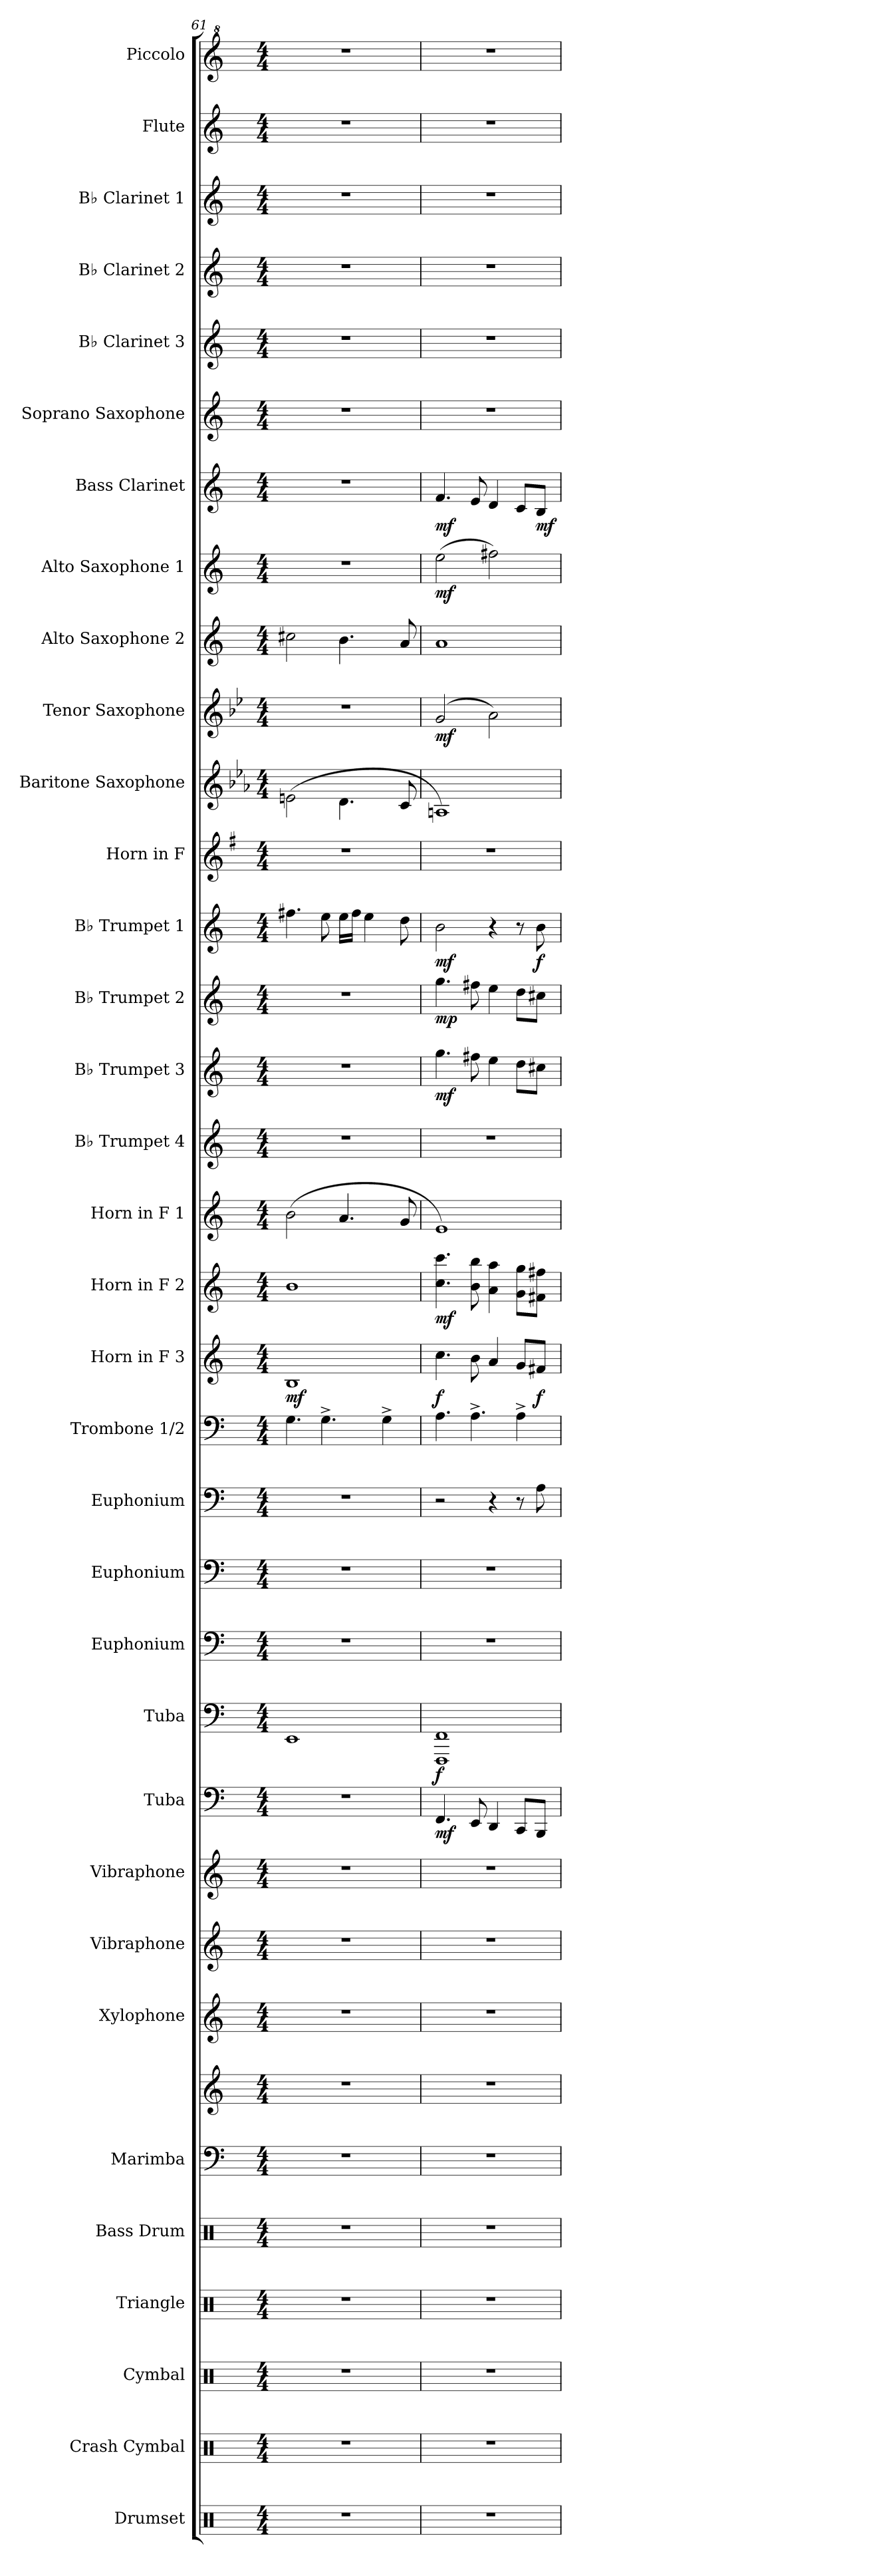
**kern	**kern	**kern	**kern	**kern	**kern	**kern	**kern	**kern	**kern	**kern	**dynam	**kern	**dynam	**kern	**kern	**kern	**kern	**kern	**dynam	**kern	**dynam	**kern	**kern	**kern	**dynam	**kern	**dynam	**kern	**dynam	**kern	**kern	**kern	**dynam	**kern	**kern	**dynam	**kern	**dynam	**kern	**kern	**kern	**kern	**kern	**kern
*part34	*part33	*part32	*part31	*part30	*part29	*part29	*part28	*part27	*part26	*part25	*part25	*part24	*part24	*part23	*part22	*part21	*part20	*part19	*part19	*part18	*part18	*part17	*part16	*part15	*part15	*part14	*part14	*part13	*part13	*part12	*part11	*part10	*part10	*part9	*part8	*part8	*part7	*part7	*part6	*part5	*part4	*part3	*part2	*part1
*staff35	*staff34	*staff33	*staff32	*staff31	*staff30	*staff29	*staff28	*staff27	*staff26	*staff25	*staff25	*staff24	*staff24	*staff23	*staff22	*staff21	*staff20	*staff19	*staff19	*staff18	*staff18	*staff17	*staff16	*staff15	*staff15	*staff14	*staff14	*staff13	*staff13	*staff12	*staff11	*staff10	*staff10	*staff9	*staff8	*staff8	*staff7	*staff7	*staff6	*staff5	*staff4	*staff3	*staff2	*staff1
*I"Drumset	*I"Crash Cymbal	*I"Cymbal	*I"Triangle	*I"Bass Drum	*I"Marimba	*	*I"Xylophone	*I"Vibraphone	*I"Vibraphone	*I"Tuba	*	*I"Tuba	*	*I"Euphonium	*I"Euphonium	*I"Euphonium	*I"Trombone 1/2	*I"Horn in F 3	*	*I"Horn in F 2	*	*I"Horn in F 1	*I"B♭ Trumpet 4	*I"B♭ Trumpet 3	*	*I"B♭ Trumpet 2	*	*I"B♭ Trumpet 1	*	*I"Horn in F	*I"Baritone Saxophone	*I"Tenor Saxophone	*	*I"Alto Saxophone 2	*I"Alto Saxophone 1	*	*I"Bass Clarinet	*	*I"Soprano Saxophone	*I"B♭ Clarinet 3	*I"B♭ Clarinet 2	*I"B♭ Clarinet 1	*I"Flute	*I"Piccolo
*I'Drs.	*I'Cr. Cym.	*I'Cym.	*I'Trgl.	*I'B. Dr.	*I'Mrm.	*	*I'Xyl.	*I'Vib.	*I'Vib.	*I'Tba.	*	*I'Tba.	*	*I'Euph.	*I'Euph.	*I'Euph.	*I'Tbn. 1/2	*	*	*	*	*	*I'B♭ Tpt. 4	*I'B♭ Tpt. 3	*	*I'B♭ Tpt. 2	*	*I'B♭ Tpt. 1	*	*	*I'Bar. Sax.	*I'T. Sax.	*	*I'A. Sax. 2	*I'A. Sax. 1	*	*I'B. Cl.	*	*I'S. Sax.	*I'B♭ Cl. 3	*I'B♭ Cl. 2	*I'B♭ Cl. 1	*I'Fl.	*I'Picc.
*clefX	*clefX	*clefX	*clefX	*clefX	*clefF4	*clefG2	*clefG2	*clefG2	*clefG2	*clefF4	*	*clefF4	*	*clefF4	*clefF4	*clefF4	*clefF4	*clefG2	*	*clefG2	*	*clefG2	*clefG2	*clefG2	*	*clefG2	*	*clefG2	*	*clefG2	*clefG2	*clefG2	*	*clefG2	*clefG2	*	*clefG2	*	*clefG2	*clefG2	*clefG2	*clefG2	*clefG2	*clefG^2
*	*	*	*	*	*	*	*ITrd-7c-12	*	*	*	*	*	*	*	*	*	*	*ITrd4c7	*	*ITrd4c7	*	*ITrd4c7	*ITrd1c2	*ITrd1c2	*	*ITrd1c2	*	*ITrd1c2	*	*ITrd4c7	*ITrd12c21	*ITrd8c14	*	*ITrd5c9	*ITrd5c9	*	*ITrd8c14	*	*ITrd1c2	*ITrd1c2	*ITrd1c2	*ITrd1c2	*	*ITrd-7c-12
*k[]	*k[]	*k[]	*k[]	*k[]	*k[]	*k[]	*k[]	*k[]	*k[]	*k[]	*	*k[]	*	*k[]	*k[]	*k[]	*k[]	*k[b-]	*	*k[b-]	*	*k[b-]	*k[b-e-]	*k[b-e-]	*	*k[b-e-]	*	*k[b-e-]	*	*k[]	*k[b-e-a-]	*k[b-e-]	*	*k[b-e-a-]	*k[b-e-a-]	*	*k[]	*	*k[b-e-]	*k[b-e-]	*k[b-e-]	*k[b-e-]	*k[]	*k[]
*M4/4	*M4/4	*M4/4	*M4/4	*M4/4	*M4/4	*M4/4	*M4/4	*M4/4	*M4/4	*M4/4	*	*M4/4	*	*M4/4	*M4/4	*M4/4	*M4/4	*M4/4	*	*M4/4	*	*M4/4	*M4/4	*M4/4	*	*M4/4	*	*M4/4	*	*M4/4	*M4/4	*M4/4	*	*M4/4	*M4/4	*	*M4/4	*	*M4/4	*M4/4	*M4/4	*M4/4	*M4/4	*M4/4
=61	=61	=61	=61	=61	=61	=61	=61	=61	=61	=61	=61	=61	=61	=61	=61	=61	=61	=61	=61	=61	=61	=61	=61	=61	=61	=61	=61	=61	=61	=61	=61	=61	=61	=61	=61	=61	=61	=61	=61	=61	=61	=61	=61	=61
!	!	!	!	!	!	!	!	!	!	!	!	!	!	!	!	!	!	!	!LO:DY:b	!	!	!	!	!	!	!	!	!	!	!	!	!	!	!	!	!	!	!	!	!	!	!	!	!
1r	1r	1r	1r	1r	1r	1r	1r	1r	1r	1r	.	1EE	.	1r	1r	1r	4.G\	1E	mf	1e	.	(2e\	1r	1r	.	1r	.	4.een\	.	1r	(2En\	1r	.	2en\	1r	.	1r	.	1r	1r	1r	1r	1r	1r
.	.	.	.	.	.	.	.	.	.	.	.	.	.	.	.	.	4.G^\	.	.	.	.	.	.	.	.	.	.	8dd\	.	.	.	.	.	.	.	.	.	.	.	.	.	.	.	.
.	.	.	.	.	.	.	.	.	.	.	.	.	.	.	.	.	.	.	.	.	.	4.d/	.	.	.	.	.	16dd\LL	.	.	4.D\	.	.	4.d\	.	.	.	.	.	.	.	.	.	.
.	.	.	.	.	.	.	.	.	.	.	.	.	.	.	.	.	.	.	.	.	.	.	.	.	.	.	.	16ee\JJ	.	.	.	.	.	.	.	.	.	.	.	.	.	.	.	.
.	.	.	.	.	.	.	.	.	.	.	.	.	.	.	.	.	.	.	.	.	.	.	.	.	.	.	.	4dd\	.	.	.	.	.	.	.	.	.	.	.	.	.	.	.	.
.	.	.	.	.	.	.	.	.	.	.	.	.	.	.	.	.	4G^\	.	.	.	.	.	.	.	.	.	.	.	.	.	.	.	.	.	.	.	.	.	.	.	.	.	.	.
.	.	.	.	.	.	.	.	.	.	.	.	.	.	.	.	.	.	.	.	.	.	8c/	.	.	.	.	.	8cc\	.	.	8C/	.	.	8c/	.	.	.	.	.	.	.	.	.	.
=62	=62	=62	=62	=62	=62	=62	=62	=62	=62	=62	=62	=62	=62	=62	=62	=62	=62	=62	=62	=62	=62	=62	=62	=62	=62	=62	=62	=62	=62	=62	=62	=62	=62	=62	=62	=62	=62	=62	=62	=62	=62	=62	=62	=62
*	*	*	*	*	*	*	*	*	*	*	*	*	*	*	*	*	*	*	*	*	*	*	*	*	*	*	*	*	*	*	*	*	*	*	*	*	*	*	*	*	*	*	*	*MM114
!	!	!	!	!	!	!	!	!	!	!	!LO:DY:b	!	!LO:DY:b	!	!	!	!	!	!LO:DY:b	!	!LO:DY:b	!	!	!	!LO:DY:b	!	!LO:DY:b	!	!LO:DY:b	!	!	!	!LO:DY:b	!	!	!LO:DY:b	!	!LO:DY:b	!	!	!	!	!	!
1r	1r	1r	1r	1r	1r	1r	1r	1r	1r	4.FF/	mf	1FFF 1FF	f	1r	1r	2r	4.A\	4.f\	f	4.f\ 4.ff\	mf	1A)	1r	4.ff\	mf	4.ff\	mp	2a\	mf	1r	1AAn)	(2G/	mf	1c	(2g\	mf	4.F/	mf	1r	1r	1r	1r	1r	1r
.	.	.	.	.	.	.	.	.	.	8EE/	.	.	.	.	.	.	4.A^\	8e\	.	8e\ 8ee\	.	.	.	8een\	.	8een\	.	.	.	.	.	.	.	.	.	.	8E/	.	.	.	.	.	.	.
.	.	.	.	.	.	.	.	.	.	4DD/	.	.	.	.	.	4r	.	4d/	.	4d\ 4dd\	.	.	.	4dd\	.	4dd\	.	4r	.	.	.	2A\)	.	.	2an\)	.	4D/	.	.	.	.	.	.	.
.	.	.	.	.	.	.	.	.	.	8CC/L	.	.	.	.	.	8r	4A^\	8c/L	.	8c\ 8cc\L	.	.	.	8cc\L	.	8cc\L	.	8r	.	.	.	.	.	.	.	.	8C/L	.	.	.	.	.	.	.
!	!	!	!	!	!	!	!	!	!	!	!	!	!	!	!	!	!	!	!LO:DY:b	!	!	!	!	!	!	!	!	!	!LO:DY:b	!	!	!	!	!	!	!	!	!LO:DY:b	!	!	!	!	!	!
.	.	.	.	.	.	.	.	.	.	8BBB/J	.	.	.	.	.	8A\	.	8Bn/J	f	8Bn\ 8bn\J	.	.	.	8bn\J	.	8bn\J	.	8a\	f	.	.	.	.	.	.	.	8BB/J	mf	.	.	.	.	.	.
=	=	=	=	=	=	=	=	=	=	=	=	=	=	=	=	=	=	=	=	=	=	=	=	=	=	=	=	=	=	=	=	=	=	=	=	=	=	=	=	=	=	=	=	=
*-	*-	*-	*-	*-	*-	*-	*-	*-	*-	*-	*-	*-	*-	*-	*-	*-	*-	*-	*-	*-	*-	*-	*-	*-	*-	*-	*-	*-	*-	*-	*-	*-	*-	*-	*-	*-	*-	*-	*-	*-	*-	*-	*-	*-
